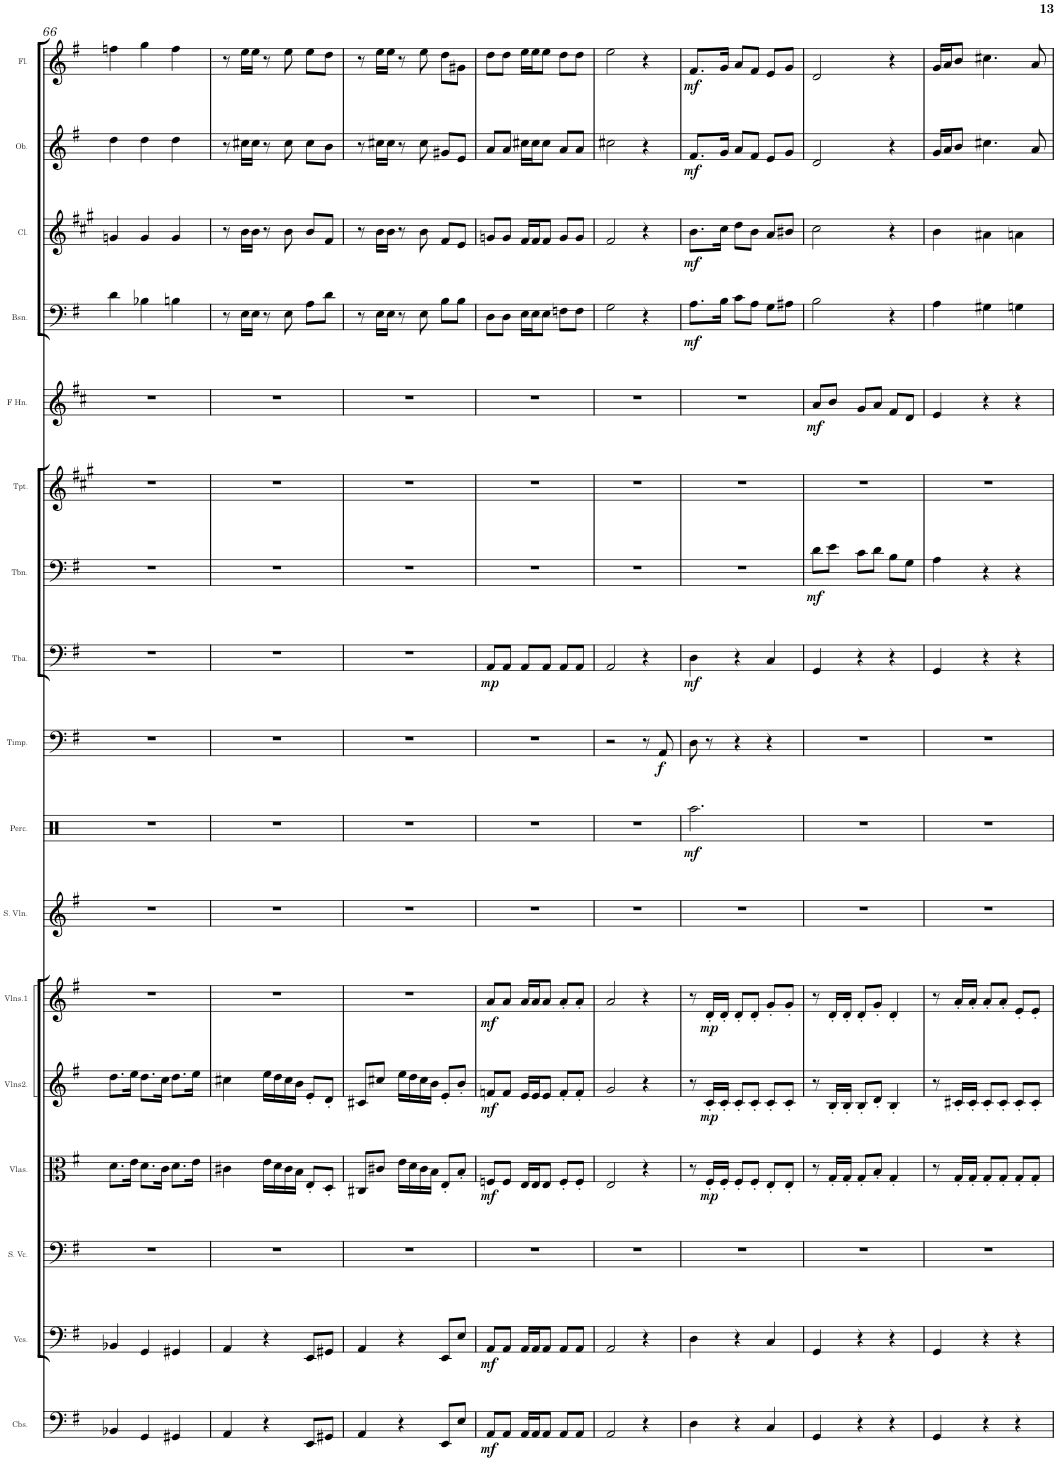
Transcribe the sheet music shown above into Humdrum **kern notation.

**kern	**dynam	**kern	**dynam	**kern	**kern	**dynam	**kern	**dynam	**kern	**dynam	**kern	**kern	**dynam	**kern	**dynam	**kern	**dynam	**kern	**dynam	**kern	**kern	**dynam	**kern	**dynam	**kern	**dynam	**kern	**dynam	**kern	**dynam
*part17	*part17	*part16	*part16	*part15	*part14	*part14	*part13	*part13	*part12	*part12	*part11	*part10	*part10	*part9	*part9	*part8	*part8	*part7	*part7	*part6	*part5	*part5	*part4	*part4	*part3	*part3	*part2	*part2	*part1	*part1
*staff17	*staff17	*staff16	*staff16	*staff15	*staff14	*staff14	*staff13	*staff13	*staff12	*staff12	*staff11	*staff10	*staff10	*staff9	*staff9	*staff8	*staff8	*staff7	*staff7	*staff6	*staff5	*staff5	*staff4	*staff4	*staff3	*staff3	*staff2	*staff2	*staff1	*staff1
*I"Contrabass Section	*	*I"Violoncello Section	*	*I"Solo cello	*I"Viola Section	*	*I"Violin Section2	*	*I"Violin Section1	*	*I"Solo Violin	*I"Percussion	*	*I"Timpani	*	*I"Tuba	*	*I"Trombone	*	*I"Trumpet	*I"French Horn	*	*I"Bassoon	*	*I"Clarinet	*	*I"Oboe	*	*I"Flute	*
*I'Cbs.	*	*I'Vcs.	*	*	*I'Vlas.	*	*I'Vlns2.	*	*I'Vlns.1	*	*I'S. Vln.	*I'Perc.	*	*I'Timp.	*	*I'Tba.	*	*I'Tbn.	*	*I'Tpt.	*I'F Hn.	*	*I'Bsn.	*	*I'Cl.	*	*I'Ob.	*	*I'Fl.	*
!!LO:PB:g=z
*clefF4	*	*clefF4	*	*clefF4	*clefC3	*	*clefG2	*	*clefG2	*	*clefG2	*clefX	*	*clefF4	*	*clefF4	*	*clefF4	*	*clefG2	*clefG2	*	*clefF4	*	*clefG2	*	*clefG2	*	*clefG2	*
*Trd7c12	*	*	*	*	*	*	*	*	*	*	*	*	*	*	*	*	*	*	*	*Trd1c2	*Trd4c7	*	*	*	*Trd1c2	*	*	*	*	*
*k[f#]	*	*k[f#]	*	*k[f#]	*k[f#]	*	*k[f#]	*	*k[f#]	*	*k[f#]	*k[f#]	*	*k[f#]	*	*k[f#]	*	*k[f#]	*	*k[f#c#g#]	*k[f#c#]	*	*k[f#]	*	*k[f#c#g#]	*	*k[f#]	*	*k[f#]	*
*G:	*	*G:	*	*G:	*G:	*	*G:	*	*G:	*	*G:	*G:	*	*G:	*	*G:	*	*G:	*	*A:	*D:	*	*G:	*	*A:	*	*G:	*	*G:	*
*M3/4	*	*M3/4	*	*M3/4	*M3/4	*	*M3/4	*	*M3/4	*	*M3/4	*M3/4	*	*M3/4	*	*M3/4	*	*M3/4	*	*M3/4	*M3/4	*	*M3/4	*	*M3/4	*	*M3/4	*	*M3/4	*
=66	=66	=66	=66	=66	=66	=66	=66	=66	=66	=66	=66	=66	=66	=66	=66	=66	=66	=66	=66	=66	=66	=66	=66	=66	=66	=66	=66	=66	=66	=66
4BB-X/	.	4BB-X/	.	2.r	8.d\L	.	8.dd\L	.	2.r	.	2.r	2.r	.	2.r	.	2.r	.	2.r	.	2.r	2.r	.	4d\	.	4gn/	.	4dd\	.	4ffn\	.
.	.	.	.	.	16e\Jk	.	16ee\Jk	.	.	.	.	.	.	.	.	.	.	.	.	.	.	.	.	.	.	.	.	.	.	.
4GG/	.	4GG/	.	.	8.d\L	.	8.dd\L	.	.	.	.	.	.	.	.	.	.	.	.	.	.	.	4B-X\	.	4g/	.	4dd\	.	4gg\	.
.	.	.	.	.	16c\Jk	.	16cc\Jk	.	.	.	.	.	.	.	.	.	.	.	.	.	.	.	.	.	.	.	.	.	.	.
4GG#X/	.	4GG#X/	.	.	8.d\L	.	8.dd\L	.	.	.	.	.	.	.	.	.	.	.	.	.	.	.	4Bn\	.	4g/	.	4dd\	.	4ff\	.
.	.	.	.	.	16e\Jk	.	16ee\Jk	.	.	.	.	.	.	.	.	.	.	.	.	.	.	.	.	.	.	.	.	.	.	.
=67	=67	=67	=67	=67	=67	=67	=67	=67	=67	=67	=67	=67	=67	=67	=67	=67	=67	=67	=67	=67	=67	=67	=67	=67	=67	=67	=67	=67	=67	=67
4AA/	.	4AA/	.	2.r	4c#X\	.	4cc#X\	.	2.r	.	2.r	2.r	.	2.r	.	2.r	.	2.r	.	2.r	2.r	.	8r	.	8r	.	8r	.	8r	.
.	.	.	.	.	.	.	.	.	.	.	.	.	.	.	.	.	.	.	.	.	.	.	16E\LL	.	16b\LL	.	16cc#X\LL	.	16ee\LL	.
.	.	.	.	.	.	.	.	.	.	.	.	.	.	.	.	.	.	.	.	.	.	.	16E\JJ	.	16b\JJ	.	16cc#\JJ	.	16ee\JJ	.
4r	.	4r	.	.	16e\LL	.	16ee\LL	.	.	.	.	.	.	.	.	.	.	.	.	.	.	.	8r	.	8r	.	8r	.	8r	.
.	.	.	.	.	16d\	.	16dd\	.	.	.	.	.	.	.	.	.	.	.	.	.	.	.	.	.	.	.	.	.	.	.
.	.	.	.	.	16c#\	.	16cc#\	.	.	.	.	.	.	.	.	.	.	.	.	.	.	.	8E\	.	8b\	.	8cc#\	.	8ee\	.
.	.	.	.	.	16B\JJ	.	16b\JJ	.	.	.	.	.	.	.	.	.	.	.	.	.	.	.	.	.	.	.	.	.	.	.
8EE/L	.	8EE/L	.	.	8E'/L	.	8e'/L	.	.	.	.	.	.	.	.	.	.	.	.	.	.	.	8A\L	.	8b/L	.	8cc#\L	.	8ee\L	.
8GG#X/J	.	8GG#X/J	.	.	8D'/J	.	8d'/J	.	.	.	.	.	.	.	.	.	.	.	.	.	.	.	8d\J	.	8f#/J	.	8b\J	.	8dd\J	.
=68	=68	=68	=68	=68	=68	=68	=68	=68	=68	=68	=68	=68	=68	=68	=68	=68	=68	=68	=68	=68	=68	=68	=68	=68	=68	=68	=68	=68	=68	=68
4AA/	.	4AA/	.	2.r	8C#X/L	.	8c#X/L	.	2.r	.	2.r	2.r	.	2.r	.	2.r	.	2.r	.	2.r	2.r	.	8r	.	8r	.	8r	.	8r	.
.	.	.	.	.	8c#X/J	.	8cc#X/J	.	.	.	.	.	.	.	.	.	.	.	.	.	.	.	16E\LL	.	16b\LL	.	16cc#X\LL	.	16ee\LL	.
.	.	.	.	.	.	.	.	.	.	.	.	.	.	.	.	.	.	.	.	.	.	.	16E\JJ	.	16b\JJ	.	16cc#\JJ	.	16ee\JJ	.
4r	.	4r	.	.	16e\LL	.	16ee\LL	.	.	.	.	.	.	.	.	.	.	.	.	.	.	.	8r	.	8r	.	8r	.	8r	.
.	.	.	.	.	16d\	.	16dd\	.	.	.	.	.	.	.	.	.	.	.	.	.	.	.	.	.	.	.	.	.	.	.
.	.	.	.	.	16c#\	.	16cc#\	.	.	.	.	.	.	.	.	.	.	.	.	.	.	.	8E\	.	8b\	.	8cc#\	.	8ee\	.
.	.	.	.	.	16B\JJ	.	16b\JJ	.	.	.	.	.	.	.	.	.	.	.	.	.	.	.	.	.	.	.	.	.	.	.
8EE/L	.	8EE/L	.	.	8E'/L	.	8e'/L	.	.	.	.	.	.	.	.	.	.	.	.	.	.	.	8B\L	.	8f#/L	.	8g#X/L	.	8dd\L	.
8E/J	.	8E/J	.	.	8B'/J	.	8b'/J	.	.	.	.	.	.	.	.	.	.	.	.	.	.	.	8B\J	.	8e/J	.	8e/J	.	8g#X\J	.
=69	=69	=69	=69	=69	=69	=69	=69	=69	=69	=69	=69	=69	=69	=69	=69	=69	=69	=69	=69	=69	=69	=69	=69	=69	=69	=69	=69	=69	=69	=69
!	!LO:DY:b	!	!LO:DY:b	!	!	!LO:DY:b	!	!LO:DY:b	!	!LO:DY:b	!	!	!	!	!	!	!LO:DY:b	!	!	!	!	!	!	!	!	!	!	!	!	!
8AA/L	mf	8AA/L	mf	2.r	8Fn/L	mf	8fn/L	mf	8a/L	mf	2.r	2.r	.	2.r	.	8AA/L	mp	2.r	.	2.r	2.r	.	8D\L	.	8gn/L	.	8a/L	.	8dd\L	.
8AA/J	.	8AA/J	.	.	8F/J	.	8f/J	.	8a/J	.	.	.	.	.	.	8AA/J	.	.	.	.	.	.	8D\J	.	8g/J	.	8a/J	.	8dd\J	.
16AA/LL	.	16AA/LL	.	.	16E/LL	.	16e/LL	.	16a/LL	.	.	.	.	.	.	8AA/L	.	.	.	.	.	.	16E\LL	.	16f#/LL	.	16cc#X\LL	.	16ee\LL	.
16AA/J	.	16AA/J	.	.	16E/J	.	16e/J	.	16a/J	.	.	.	.	.	.	.	.	.	.	.	.	.	16E\J	.	16f#/J	.	16cc#\J	.	16ee\J	.
8AA/J	.	8AA/J	.	.	8E/J	.	8e/J	.	8a/J	.	.	.	.	.	.	8AA/J	.	.	.	.	.	.	8E\J	.	8f#/J	.	8cc#\J	.	8ee\J	.
8AA/L	.	8AA/L	.	.	8F'/L	.	8f'/L	.	8a'/L	.	.	.	.	.	.	8AA/L	.	.	.	.	.	.	8Fn\L	.	8g/L	.	8a/L	.	8dd\L	.
8AA/J	.	8AA/J	.	.	8F'/J	.	8f'/J	.	8a'/J	.	.	.	.	.	.	8AA/J	.	.	.	.	.	.	8F\J	.	8g/J	.	8a/J	.	8dd\J	.
=70	=70	=70	=70	=70	=70	=70	=70	=70	=70	=70	=70	=70	=70	=70	=70	=70	=70	=70	=70	=70	=70	=70	=70	=70	=70	=70	=70	=70	=70	=70
2AA/	.	2AA/	.	2.r	2E/	.	2g/	.	2a/	.	2.r	2.r	.	2r	.	2AA/	.	2.r	.	2.r	2.r	.	2G\	.	2f#/	.	2cc#X\	.	2ee\	.
4r	.	4r	.	.	4r	.	4r	.	4r	.	.	.	.	8r	.	4r	.	.	.	.	.	.	4r	.	4r	.	4r	.	4r	.
!	!	!	!	!	!	!	!	!	!	!	!	!	!	!	!LO:DY:b	!	!	!	!	!	!	!	!	!	!	!	!	!	!	!
.	.	.	.	.	.	.	.	.	.	.	.	.	.	8AA/	f	.	.	.	.	.	.	.	.	.	.	.	.	.	.	.
=71	=71	=71	=71	=71	=71	=71	=71	=71	=71	=71	=71	=71	=71	=71	=71	=71	=71	=71	=71	=71	=71	=71	=71	=71	=71	=71	=71	=71	=71	=71
!	!	!	!	!	!	!	!	!	!	!	!	!	!LO:DY:b	!	!	!	!LO:DY:b	!	!	!	!	!	!	!LO:DY:b	!	!LO:DY:b	!	!LO:DY:b	!	!LO:DY:b
4D\	.	4D\	.	2.r	8r	.	8r	.	8r	.	2.r	2.Raa\	mf	8D\	.	4D\	mf	2.r	.	2.r	2.r	.	8.A\L	mf	8.b\L	mf	8.f#/L	mf	8.f#/L	mf
!	!	!	!	!	!	!LO:DY:b	!	!LO:DY:b	!	!LO:DY:b	!	!	!	!	!	!	!	!	!	!	!	!	!	!	!	!	!	!	!	!
.	.	.	.	.	16F#'/LL	mp	16c'/LL	mp	16d'/LL	mp	.	.	.	8r	.	.	.	.	.	.	.	.	.	.	.	.	.	.	.	.
.	.	.	.	.	16F#'/JJ	.	16c'/JJ	.	16d'/JJ	.	.	.	.	.	.	.	.	.	.	.	.	.	16B\Jk	.	16cc#\Jk	.	16g/Jk	.	16g/Jk	.
4r	.	4r	.	.	8F#'/L	.	8c'/L	.	8d'/L	.	.	.	.	4r	.	4r	.	.	.	.	.	.	8c\L	.	8dd\L	.	8a/L	.	8a/L	.
.	.	.	.	.	8F#'/J	.	8c'/J	.	8d'/J	.	.	.	.	.	.	.	.	.	.	.	.	.	8A\J	.	8b\J	.	8f#/J	.	8f#/J	.
4C/	.	4C/	.	.	8E'/L	.	8c'/L	.	8g'/L	.	.	.	.	4r	.	4C/	.	.	.	.	.	.	8G\L	.	8a/L	.	8e/L	.	8e/L	.
.	.	.	.	.	8E'/J	.	8c'/J	.	8g'/J	.	.	.	.	.	.	.	.	.	.	.	.	.	8A#X\J	.	8b#X/J	.	8g/J	.	8g/J	.
=72	=72	=72	=72	=72	=72	=72	=72	=72	=72	=72	=72	=72	=72	=72	=72	=72	=72	=72	=72	=72	=72	=72	=72	=72	=72	=72	=72	=72	=72	=72
!	!	!	!	!	!	!	!	!	!	!	!	!	!	!	!	!	!	!	!LO:DY:b	!	!	!LO:DY:b	!	!	!	!	!	!	!	!
4GG/	.	4GG/	.	2.r	8r	.	8r	.	8r	.	2.r	2.r	.	2.r	.	4GG/	.	8d\L	mf	2.r	8a/L	mf	2B\	.	2cc#\	.	2d/	.	2d/	.
.	.	.	.	.	16G'/LL	.	16B'/LL	.	16d'/LL	.	.	.	.	.	.	.	.	8e\J	.	.	8b/J	.	.	.	.	.	.	.	.	.
.	.	.	.	.	16G'/JJ	.	16B'/JJ	.	16d'/JJ	.	.	.	.	.	.	.	.	.	.	.	.	.	.	.	.	.	.	.	.	.
4r	.	4r	.	.	8G'/L	.	8B'/L	.	8d'/L	.	.	.	.	.	.	4r	.	8c\L	.	.	8g/L	.	.	.	.	.	.	.	.	.
.	.	.	.	.	8B'/J	.	8d'/J	.	8g'/J	.	.	.	.	.	.	.	.	8d\J	.	.	8a/J	.	.	.	.	.	.	.	.	.
4r	.	4r	.	.	4G'/	.	4B'/	.	4d'/	.	.	.	.	.	.	4r	.	8B\L	.	.	8f#/L	.	4r	.	4r	.	4r	.	4r	.
.	.	.	.	.	.	.	.	.	.	.	.	.	.	.	.	.	.	8G\J	.	.	8d/J	.	.	.	.	.	.	.	.	.
=73	=73	=73	=73	=73	=73	=73	=73	=73	=73	=73	=73	=73	=73	=73	=73	=73	=73	=73	=73	=73	=73	=73	=73	=73	=73	=73	=73	=73	=73	=73
4GG/	.	4GG/	.	2.r	8r	.	8r	.	8r	.	2.r	2.r	.	2.r	.	4GG/	.	4A\	.	2.r	4e/	.	4A\	.	4b\	.	16g/LL	.	16g/LL	.
.	.	.	.	.	.	.	.	.	.	.	.	.	.	.	.	.	.	.	.	.	.	.	.	.	.	.	16a/J	.	16a/J	.
.	.	.	.	.	16G'/LL	.	16c#X'/LL	.	16a'/LL	.	.	.	.	.	.	.	.	.	.	.	.	.	.	.	.	.	8b/J	.	8b/J	.
.	.	.	.	.	16G'/JJ	.	16c#'/JJ	.	16a'/JJ	.	.	.	.	.	.	.	.	.	.	.	.	.	.	.	.	.	.	.	.	.
4r	.	4r	.	.	8G'/L	.	8c#'/L	.	8a'/L	.	.	.	.	.	.	4r	.	4r	.	.	4r	.	4G#X\	.	4a#X\	.	4.cc#X\	.	4.cc#X\	.
.	.	.	.	.	8G'/J	.	8c#'/J	.	8a'/J	.	.	.	.	.	.	.	.	.	.	.	.	.	.	.	.	.	.	.	.	.
4r	.	4r	.	.	8G'/L	.	8c#'/L	.	8e'/L	.	.	.	.	.	.	4r	.	4r	.	.	4r	.	4Gn\	.	4an\	.	.	.	.	.
.	.	.	.	.	8G'/J	.	8c#'/J	.	8e'/J	.	.	.	.	.	.	.	.	.	.	.	.	.	.	.	.	.	8a/	.	8a/	.
=	=	=	=	=	=	=	=	=	=	=	=	=	=	=	=	=	=	=	=	=	=	=	=	=	=	=	=	=	=	=
*-	*-	*-	*-	*-	*-	*-	*-	*-	*-	*-	*-	*-	*-	*-	*-	*-	*-	*-	*-	*-	*-	*-	*-	*-	*-	*-	*-	*-	*-	*-
